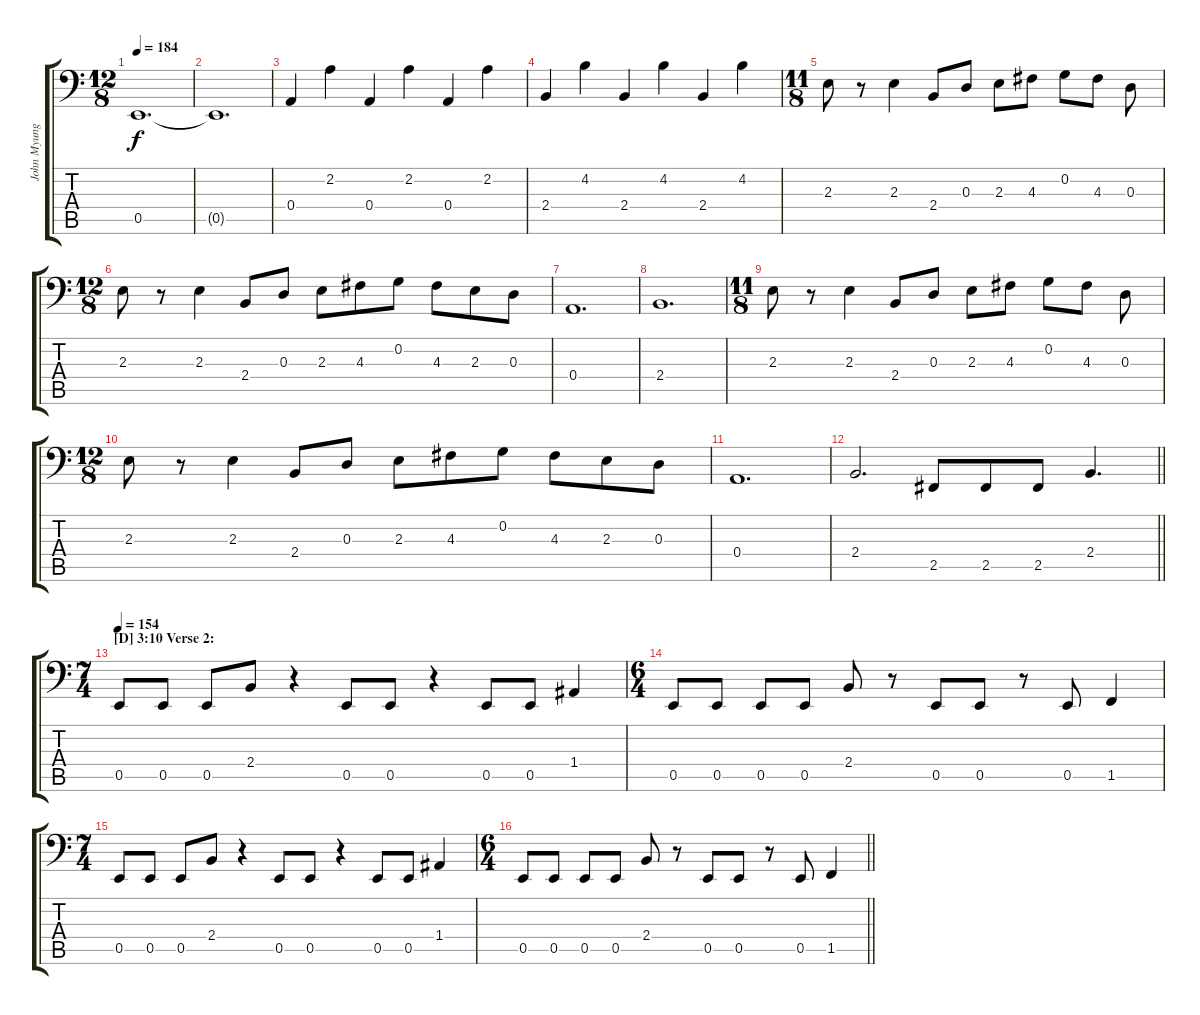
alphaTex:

\track ("John Myung - Bass" "John Myung") {instrument electricbassfinger}
\staff {score tabs}
\tuning (C3 G2 D2 A1 E1 B0) {hide}
\ts (12 8)
\tempo 184
\clef f4
\ks c
0.5.1{d dy f} |
0.5{t}.1{d} |
0.4.4 2.2.4 0.4.4 2.2.4 0.4.4 2.2.4 |
2.4.4 4.2.4 2.4.4 4.2.4 2.4.4 4.2.4 |
\ts (11 8)
2.3.8 r.8 2.3.4 2.4.8 0.3.8 2.3.8 4.3.8 0.2.8 4.3.8 0.3.8 |
\ts (12 8)
2.3.8 r.8 2.3.4 2.4.8 0.3.8 2.3.8 4.3.8 0.2.8 4.3.8 2.3.8 0.3.8 |
0.4.1{d} |
2.4.1{d} |
\ts (11 8)
2.3.8 r.8 2.3.4 2.4.8 0.3.8 2.3.8 4.3.8 0.2.8 4.3.8 0.3.8 |
\ts (12 8)
2.3.8 r.8 2.3.4 2.4.8 0.3.8 2.3.8 4.3.8 0.2.8 4.3.8 2.3.8 0.3.8 |
0.4.1{d} |
\barLineRight lightlight
2.4.2{d} 2.5.8 2.5.8 2.5.8 2.4.4{d} |
\ts (7 4)
\section ("" "[D] 3:10 Verse 2:")
\tempo 154
0.5.8 0.5.8 0.5.8 2.4.8 r.4 0.5.8 0.5.8 r.4 0.5.8 0.5.8 1.4.4 |
\ts (6 4)
0.5.8 0.5.8 0.5.8 0.5.8 2.4.8 r.8 0.5.8 0.5.8 r.8 0.5.8 1.5.4 |
\ts (7 4)
0.5.8 0.5.8 0.5.8 2.4.8 r.4 0.5.8 0.5.8 r.4 0.5.8 0.5.8 1.4.4 |
\ts (6 4)
\barLineRight lightlight
0.5.8 0.5.8 0.5.8 0.5.8 2.4.8 r.8 0.5.8 0.5.8 r.8 0.5.8 1.5.4
